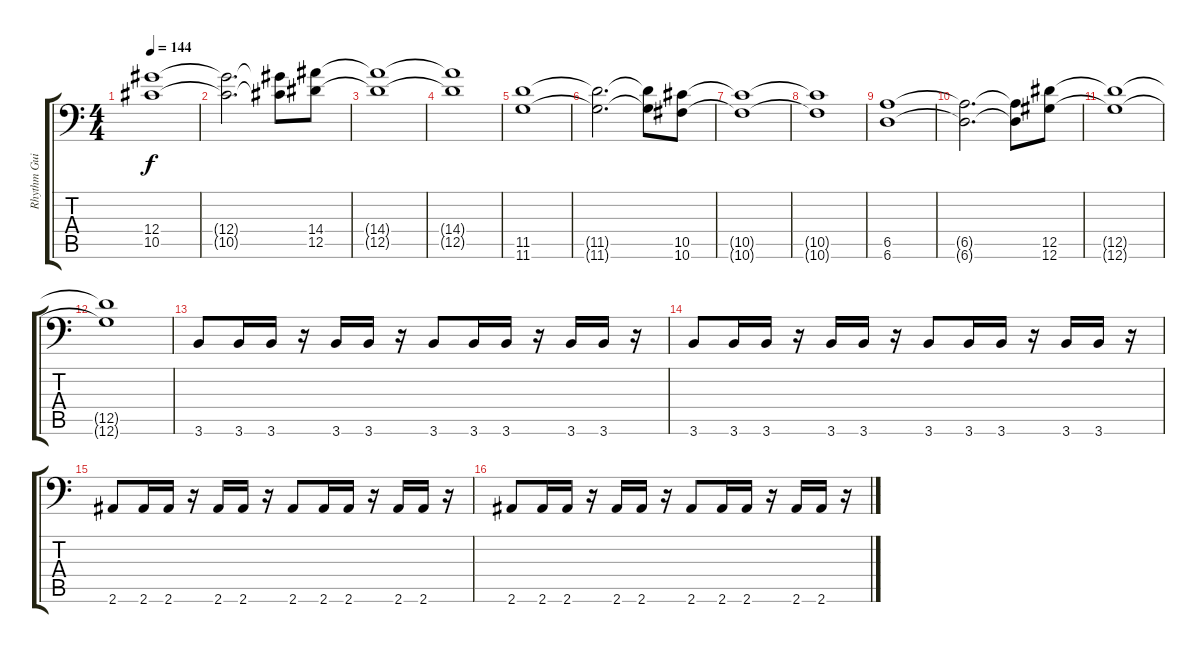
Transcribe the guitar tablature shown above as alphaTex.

\track ("Rhythm Guitar 1" "Rhythm Gui") {instrument distortionguitar}
\staff {score tabs}
\tuning (Bb3 F3 Db3 Ab2 Eb2 Ab1) {hide}
\ts (4 4)
\tempo 144
\clef f4
\ks c
(12.4 10.5).1{dy f} |
(12.4{t} 10.5{t}).2{d} (12.4{t} 10.5{t}).8 (14.4 12.5).8 |
(14.4{t} 12.5{t}).1 |
(14.4{t} 12.5{t}).1 |
(11.5 11.6).1 |
(11.5{t} 11.6{t}).2{d} (11.5{t} 11.6{t}).8 (10.5 10.6).8 |
(10.5{t} 10.6{t}).1 |
(10.5{t} 10.6{t}).1 |
(6.5 6.6).1 |
(6.5{t} 6.6{t}).2{d} (6.5{t} 6.6{t}).8 (12.5 12.6).8 |
(12.5{t} 12.6{t}).1 |
(12.5{t} 12.6{t}).1 |
3.6.8 3.6.16 3.6.16 r.16 3.6.16 3.6.16 r.16 3.6.8 3.6.16 3.6.16 r.16 3.6.16 3.6.16 r.16 |
3.6.8 3.6.16 3.6.16 r.16 3.6.16 3.6.16 r.16 3.6.8 3.6.16 3.6.16 r.16 3.6.16 3.6.16 r.16 |
2.6.8 2.6.16 2.6.16 r.16 2.6.16 2.6.16 r.16 2.6.8 2.6.16 2.6.16 r.16 2.6.16 2.6.16 r.16 |
2.6.8 2.6.16 2.6.16 r.16 2.6.16 2.6.16 r.16 2.6.8 2.6.16 2.6.16 r.16 2.6.16 2.6.16 r.16
